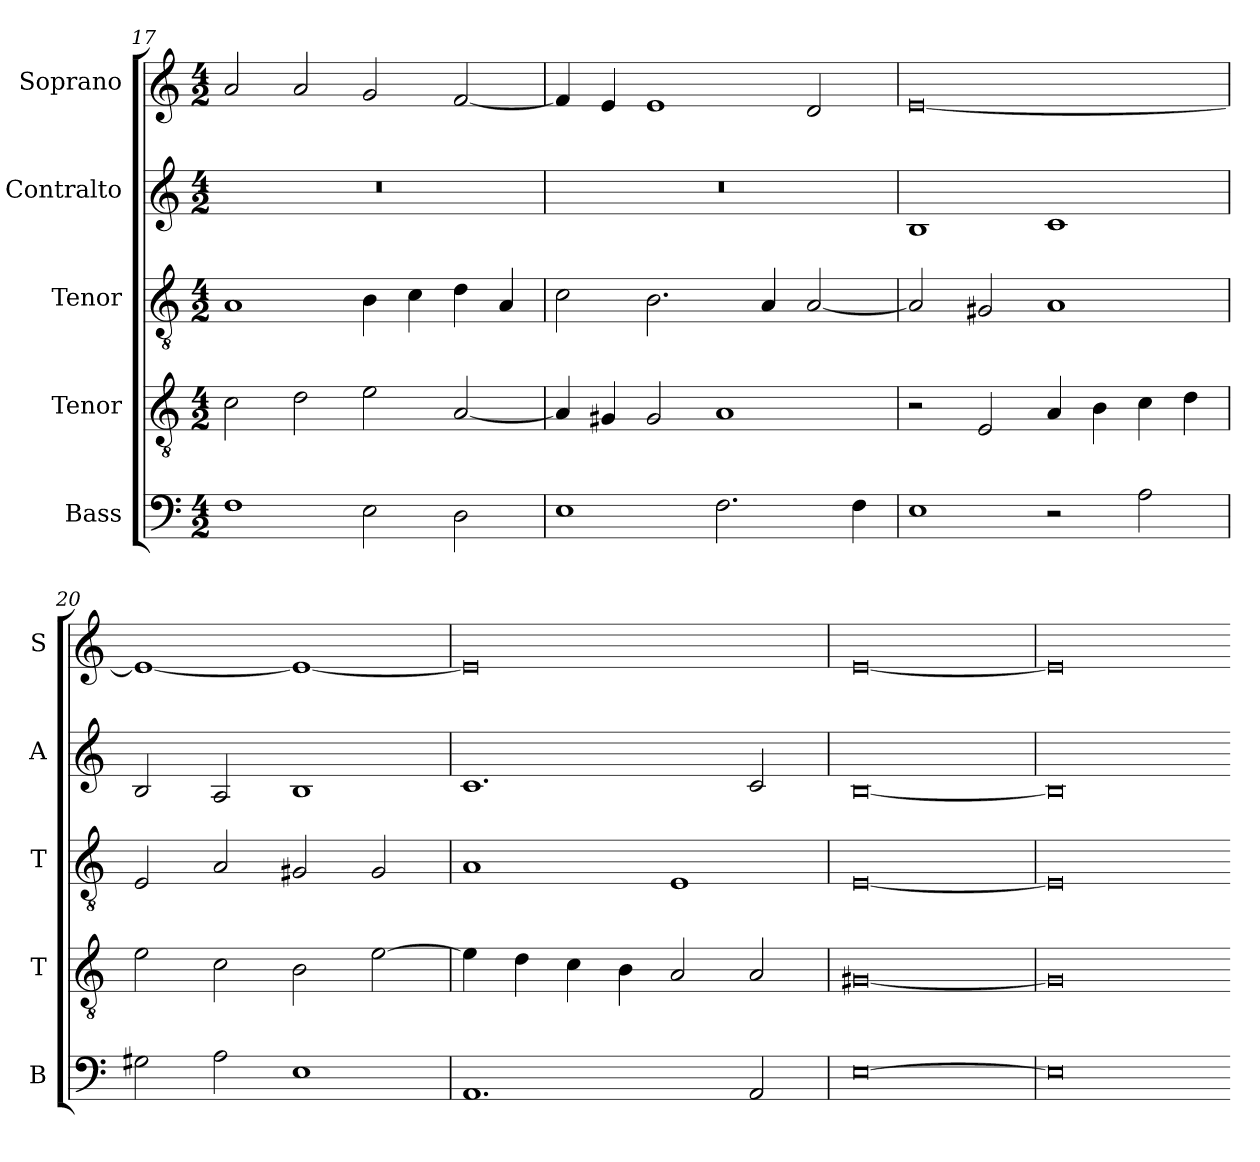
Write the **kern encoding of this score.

**kern	**kern	**kern	**kern	**kern
*part5	*part4	*part3	*part2	*part1
*staff5	*staff4	*staff3	*staff2	*staff1
*I"Bass	*I"Tenor	*I"Tenor	*I"Contralto	*I"Soprano
*I'B	*I'T	*I'T	*I'A	*I'S
*clefF4	*clefGv2	*clefGv2	*clefG2	*clefG2
*k[]	*k[]	*k[]	*k[]	*k[]
*E:phr	*E:phr	*E:phr	*E:phr	*E:phr
*M4/2	*M4/2	*M4/2	*M4/2	*M4/2
=17	=17	=17	=17	=17
1F	2c	1A	0r	2a
.	2d	.	.	2a
2E	2e	4B	.	2g
.	.	4c	.	.
2D	[2A	4d	.	[2f
.	.	4A	.	.
=18	=18	=18	=18	=18
1E	4A]	2c	0r	4f]
.	4G#X	.	.	4e
.	2G#	2.B	.	1e
2.F	1A	.	.	.
.	.	4A	.	.
.	.	[2A	.	2d
4F	.	.	.	.
=19	=19	=19	=19	=19
1E	2r	2A]	1B	[0e
.	2E	2G#X	.	.
2r	4A	1A	1c	.
.	4B	.	.	.
2A	4c	.	.	.
.	4d	.	.	.
=20	=20	=20	=20	=20
2G#X	2e	2E	2B	1e_
2A	2c	2A	2A	.
1E	2B	2G#X	1B	1e_
.	[2e	2G#	.	.
=21	=21	=21	=21	=21
1.AA	4e]	1A	1.c	0e]
.	4d	.	.	.
.	4c	.	.	.
.	4B	.	.	.
.	2A	1E	.	.
2AA	2A	.	2c	.
=22	=22	=22	=22	=22
[0E	[0G#X	[0E	[0B	[0e
=23	=23	=23	=23	=23
0E]	0G#]	0E]	0B]	0e]
=-	=-	=-	=-	=-
*-	*-	*-	*-	*-
